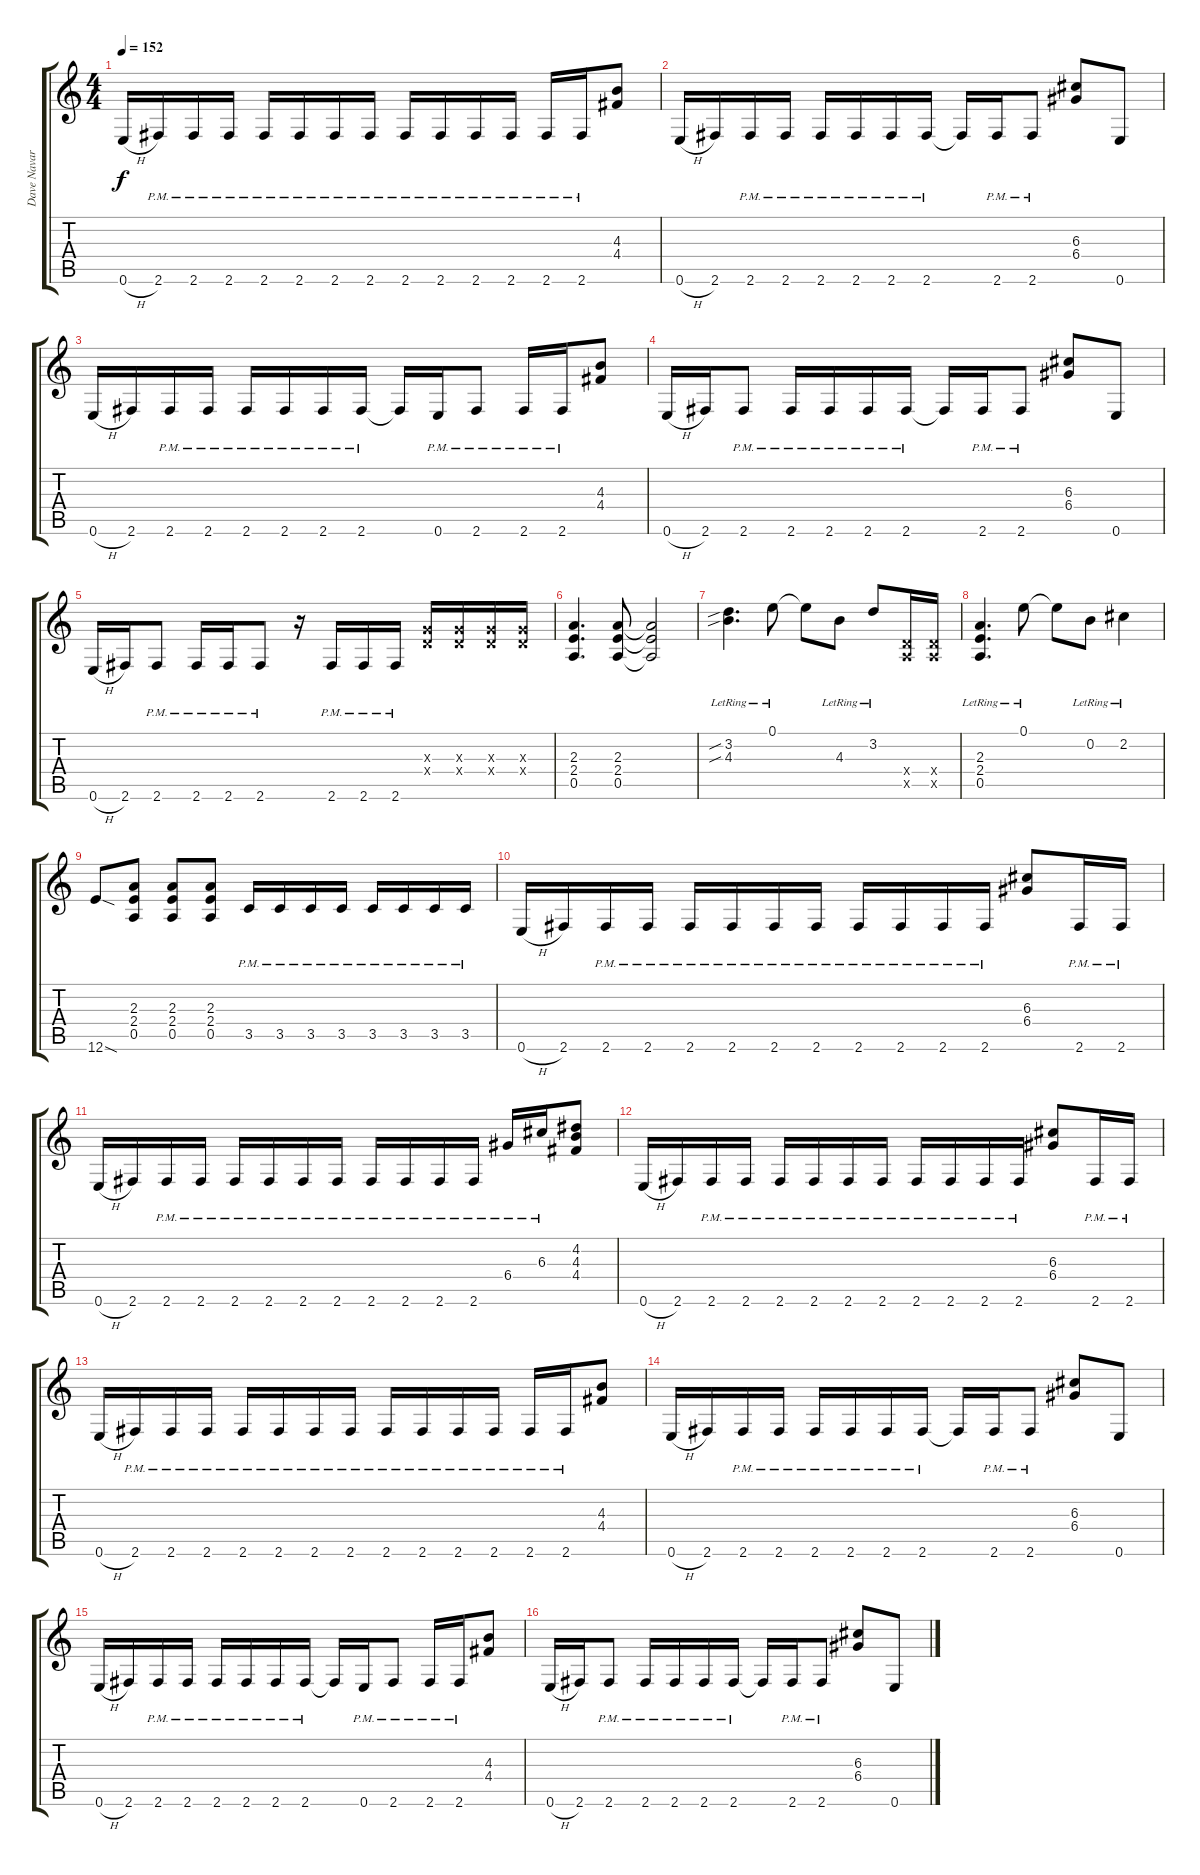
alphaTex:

\track ("Dave Navarro (Guitar 2)" "Dave Navar") {instrument distortionguitar}
\staff {score tabs}
\tuning (E4 B3 G3 D3 A2 E2) {hide}
\ts (4 4)
\tempo 152
\clef g2
\ks c
0.6{h}.16{dy f} 2.6{pm}.16 2.6{pm}.16 2.6{pm}.16 2.6{pm}.16 2.6{pm}.16 2.6{pm}.16 2.6{pm}.16 2.6{pm}.16 2.6{pm}.16 2.6{pm}.16 2.6{pm}.16 2.6{pm}.16 2.6{pm}.16 (4.3 4.4).8 |
0.6{h}.16 2.6.16 2.6{pm}.16 2.6{pm}.16 2.6{pm}.16 2.6{pm}.16 2.6{pm}.16 2.6{pm}.16 2.6{t}.16 2.6{pm}.16 2.6{pm}.8 (6.3 6.4).8 0.6.8 |
0.6{h}.16 2.6.16 2.6{pm}.16 2.6{pm}.16 2.6{pm}.16 2.6{pm}.16 2.6{pm}.16 2.6{pm}.16 2.6{t}.16 0.6{pm}.16 2.6{pm}.8 2.6{pm}.16 2.6{pm}.16 (4.3 4.4).8 |
0.6{h}.16 2.6.16 2.6{pm}.8 2.6{pm}.16 2.6{pm}.16 2.6{pm}.16 2.6{pm}.16 2.6{t}.16 2.6{pm}.16 2.6{pm}.8 (6.3 6.4).8 0.6.8 |
0.6{h}.16 2.6.16 2.6{pm}.8 2.6{pm}.16 2.6{pm}.16 2.6{pm}.8 r.16 2.6{pm}.16 2.6{pm}.16 2.6{pm}.16 (0.3{x} 0.4{x}).16 (0.3{x} 0.4{x}).16 (0.3{x} 0.4{x}).16 (0.3{x} 0.4{x}).16 |
(2.3 2.4 0.5).4{d} (2.3 2.4 0.5).8 (2.3{t} 2.4{t} 0.5{t}).2 |
(3.2{sib lr} 4.3{sib lr}).4{d} 0.1{lr}.8 0.1{t}.8 4.3{lr}.8 3.2{lr}.8 (0.4{x} 0.5{x}).16 (0.4{x} 0.5{x}).16 |
(2.3{lr} 2.4{lr} 0.5{lr}).4{d} 0.1{lr}.8 0.1{t}.8 0.2{lr}.8 2.2{lr}.4 |
12.6{sod}.8 (2.3 2.4 0.5).8 (2.3 2.4 0.5).8 (2.3 2.4 0.5).8 3.5{pm}.16 3.5{pm}.16 3.5{pm}.16 3.5{pm}.16 3.5{pm}.16 3.5{pm}.16 3.5{pm}.16 3.5{pm}.16 |
0.6{h}.16 2.6.16 2.6{pm}.16 2.6{pm}.16 2.6{pm}.16 2.6{pm}.16 2.6{pm}.16 2.6{pm}.16 2.6{pm}.16 2.6{pm}.16 2.6{pm}.16 2.6{pm}.16 (6.3 6.4).8 2.6{pm}.16 2.6{pm}.16 |
0.6{h}.16 2.6.16 2.6{pm}.16 2.6{pm}.16 2.6{pm}.16 2.6{pm}.16 2.6{pm}.16 2.6{pm}.16 2.6{pm}.16 2.6{pm}.16 2.6{pm}.16 2.6{pm}.16 6.4{pm}.16 6.3{pm}.16 (4.2 4.3 4.4).8 |
0.6{h}.16 2.6.16 2.6{pm}.16 2.6{pm}.16 2.6{pm}.16 2.6{pm}.16 2.6{pm}.16 2.6{pm}.16 2.6{pm}.16 2.6{pm}.16 2.6{pm}.16 2.6{pm}.16 (6.3 6.4).8 2.6{pm}.16 2.6{pm}.16 |
0.6{h}.16 2.6{pm}.16 2.6{pm}.16 2.6{pm}.16 2.6{pm}.16 2.6{pm}.16 2.6{pm}.16 2.6{pm}.16 2.6{pm}.16 2.6{pm}.16 2.6{pm}.16 2.6{pm}.16 2.6{pm}.16 2.6{pm}.16 (4.3 4.4).8 |
0.6{h}.16 2.6.16 2.6{pm}.16 2.6{pm}.16 2.6{pm}.16 2.6{pm}.16 2.6{pm}.16 2.6{pm}.16 2.6{t}.16 2.6{pm}.16 2.6{pm}.8 (6.3 6.4).8 0.6.8 |
0.6{h}.16 2.6.16 2.6{pm}.16 2.6{pm}.16 2.6{pm}.16 2.6{pm}.16 2.6{pm}.16 2.6{pm}.16 2.6{t}.16 0.6{pm}.16 2.6{pm}.8 2.6{pm}.16 2.6{pm}.16 (4.3 4.4).8 |
0.6{h}.16 2.6.16 2.6{pm}.8 2.6{pm}.16 2.6{pm}.16 2.6{pm}.16 2.6{pm}.16 2.6{t}.16 2.6{pm}.16 2.6{pm}.8 (6.3 6.4).8 0.6.8
